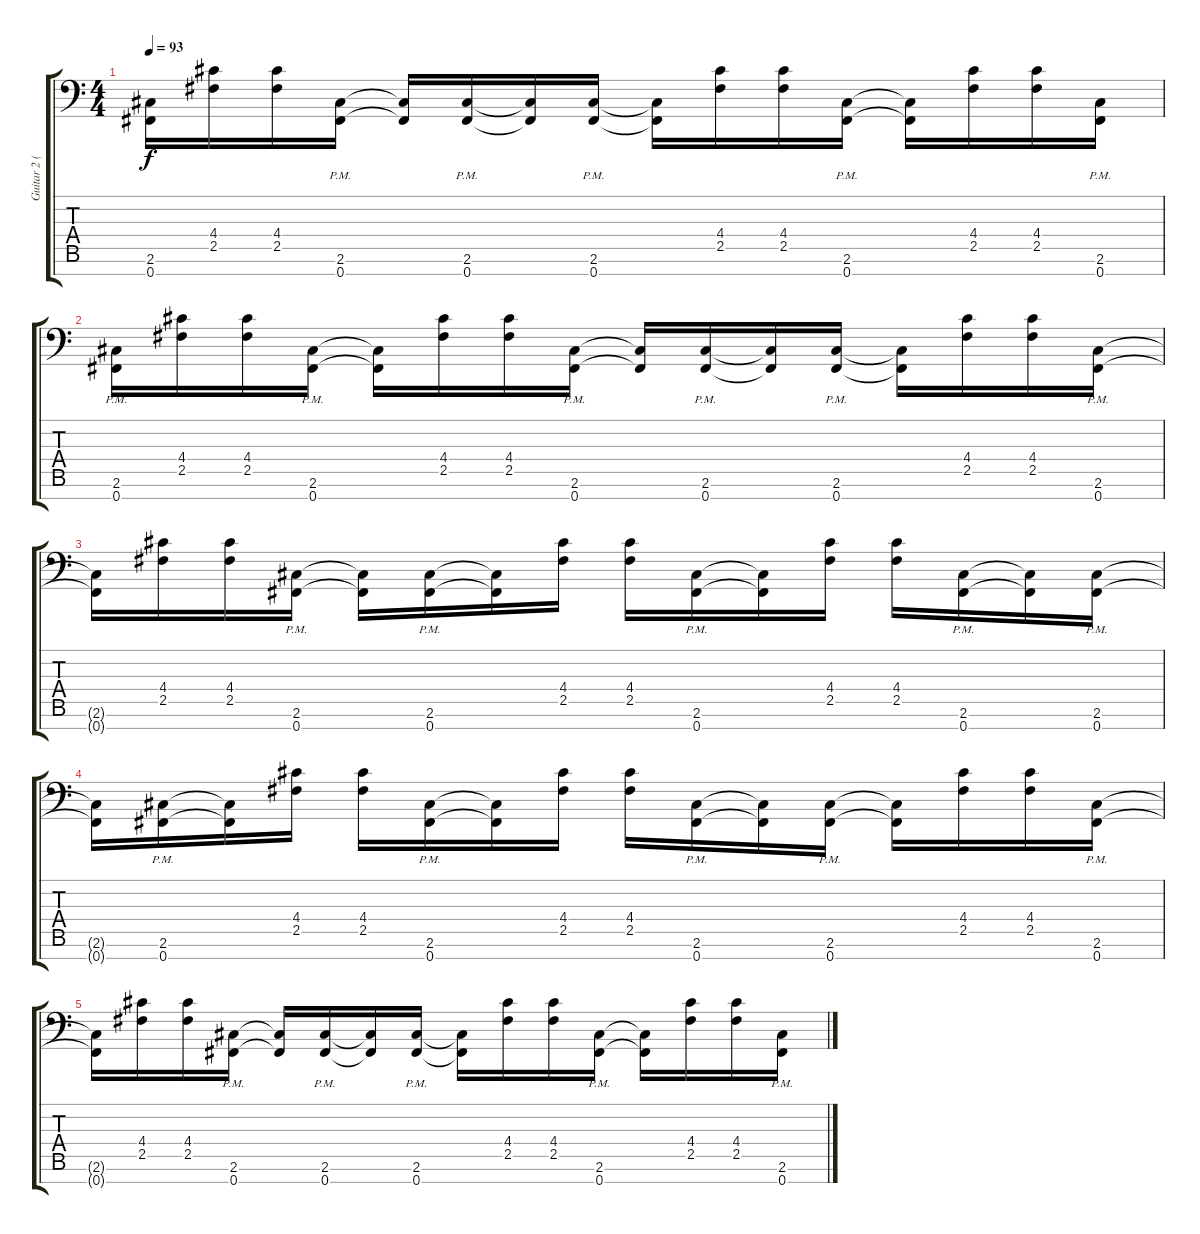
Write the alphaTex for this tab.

\track ("Guitar 2 (2nd to 8th string)" "Guitar 2 (") {instrument distortionguitar}
\staff {score tabs}
\tuning (B3 G3 D3 A2 E2 B1 Gb1) {hide}
\ts (4 4)
\tempo 93
\clef f4
\ks c
(2.6{t} 0.7{t}).16{dy f} (4.4 2.5).16 (4.4 2.5).16 (2.6{pm} 0.7{pm}).16 (2.6{t} 0.7{t}).16 (2.6{pm} 0.7{pm}).16 (2.6{t} 0.7{t}).16 (2.6{pm} 0.7{pm}).16 (2.6{t} 0.7{t}).16 (4.4 2.5).16 (4.4 2.5).16 (2.6{pm} 0.7{pm}).16 (2.6{t} 0.7{t}).16 (4.4 2.5).16 (4.4 2.5).16 (2.6{pm} 0.7{pm}).16 |
(2.6{pm} 0.7{pm}).16 (4.4 2.5).16 (4.4 2.5).16 (2.6{pm} 0.7{pm}).16 (2.6{t} 0.7{t}).16 (4.4 2.5).16 (4.4 2.5).16 (2.6{pm} 0.7{pm}).16 (2.6{t} 0.7{t}).16 (2.6{pm} 0.7{pm}).16 (2.6{t} 0.7{t}).16 (2.6{pm} 0.7{pm}).16 (2.6{t} 0.7{t}).16 (4.4 2.5).16 (4.4 2.5).16 (2.6{pm} 0.7{pm}).16 |
(2.6{t} 0.7{t}).16 (4.4 2.5).16 (4.4 2.5).16 (2.6{pm} 0.7{pm}).16 (2.6{t} 0.7{t}).16 (2.6{pm} 0.7{pm}).16 (2.6{t} 0.7{t}).16 (4.4 2.5).16 (4.4 2.5).16 (2.6{pm} 0.7{pm}).16 (2.6{t} 0.7{t}).16 (4.4 2.5).16 (4.4 2.5).16 (2.6{pm} 0.7{pm}).16 (2.6{t} 0.7{t}).16 (2.6{pm} 0.7{pm}).16 |
(2.6{t} 0.7{t}).16 (2.6{pm} 0.7{pm}).16 (2.6{t} 0.7{t}).16 (4.4 2.5).16 (4.4 2.5).16 (2.6{pm} 0.7{pm}).16 (2.6{t} 0.7{t}).16 (4.4 2.5).16 (4.4 2.5).16 (2.6{pm} 0.7{pm}).16 (2.6{t} 0.7{t}).16 (2.6{pm} 0.7{pm}).16 (2.6{t} 0.7{t}).16 (4.4 2.5).16 (4.4 2.5).16 (2.6{pm} 0.7{pm}).16 |
(2.6{t} 0.7{t}).16 (4.4 2.5).16 (4.4 2.5).16 (2.6{pm} 0.7{pm}).16 (2.6{t} 0.7{t}).16 (2.6{pm} 0.7{pm}).16 (2.6{t} 0.7{t}).16 (2.6{pm} 0.7{pm}).16 (2.6{t} 0.7{t}).16 (4.4 2.5).16 (4.4 2.5).16 (2.6{pm} 0.7{pm}).16 (2.6{t} 0.7{t}).16 (4.4 2.5).16 (4.4 2.5).16 (2.6{pm} 0.7{pm}).16
